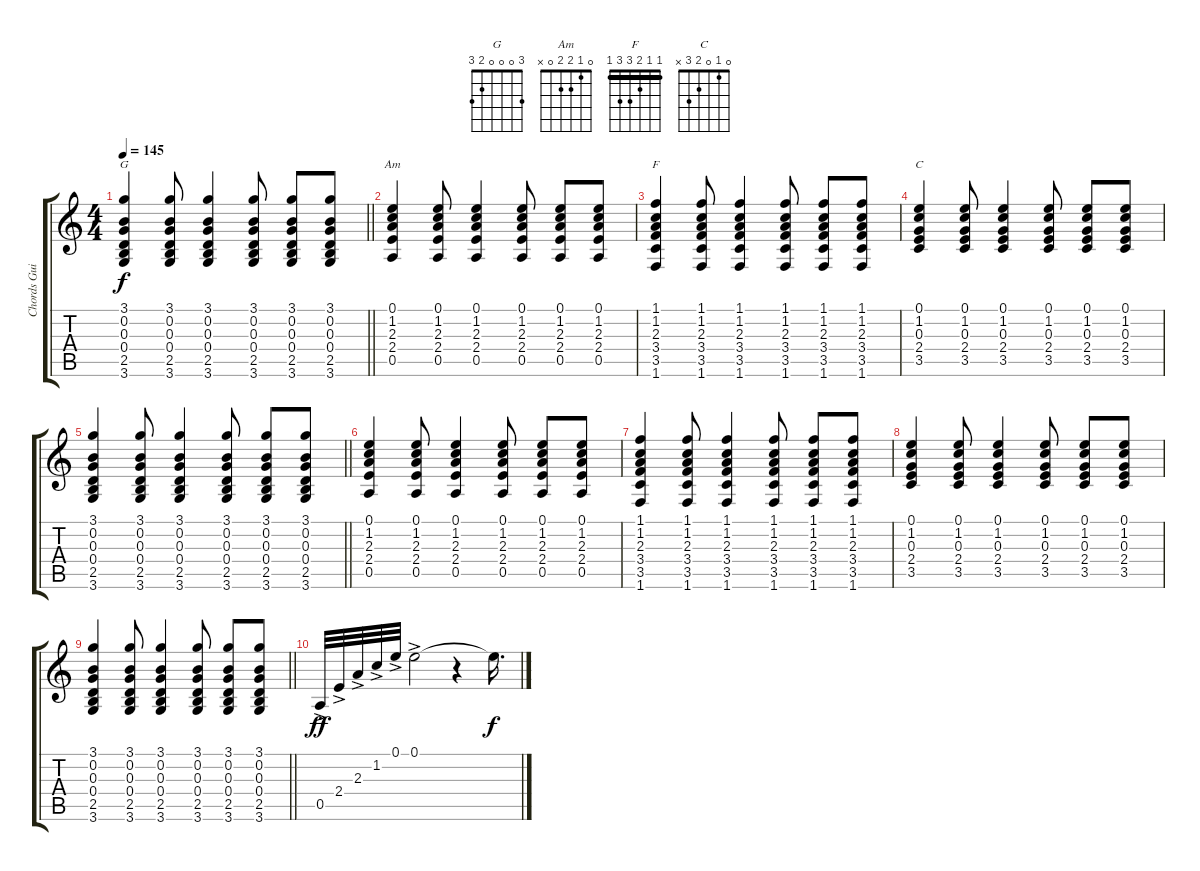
\track ("Chords Guitar" "Chords Gui") {instrument acousticguitarsteel}
\staff {score tabs}
\tuning (E4 B3 G3 D3 A2 E2) {hide}
\chord ("G" 3 0 0 0 2 3)
\chord ("Am" 0 1 2 2 0 x)
\chord ("F" 1 1 2 3 3 1) {barre 1}
\chord ("C" 0 1 0 2 3 x)
\ts (4 4)
\tempo 145
\clef g2
\barLineRight lightlight
\ks c
(3.1 0.2 0.3 0.4 2.5 3.6).4{ch "G" dy f} (3.1 0.2 0.3 0.4 2.5 3.6).8 (3.1 0.2 0.3 0.4 2.5 3.6).4 (3.1 0.2 0.3 0.4 2.5 3.6).8 (3.1 0.2 0.3 0.4 2.5 3.6).8 (3.1 0.2 0.3 0.4 2.5 3.6).8 |
(0.1 1.2 2.3 2.4 0.5).4{ch "Am"} (0.1 1.2 2.3 2.4 0.5).8 (0.1 1.2 2.3 2.4 0.5).4 (0.1 1.2 2.3 2.4 0.5).8 (0.1 1.2 2.3 2.4 0.5).8 (0.1 1.2 2.3 2.4 0.5).8 |
(1.1 1.2 2.3 3.4 3.5 1.6).4{ch "F"} (1.1 1.2 2.3 3.4 3.5 1.6).8 (1.1 1.2 2.3 3.4 3.5 1.6).4 (1.1 1.2 2.3 3.4 3.5 1.6).8 (1.1 1.2 2.3 3.4 3.5 1.6).8 (1.1 1.2 2.3 3.4 3.5 1.6).8 |
(0.1 1.2 0.3 2.4 3.5).4{ch "C"} (0.1 1.2 0.3 2.4 3.5).8 (0.1 1.2 0.3 2.4 3.5).4 (0.1 1.2 0.3 2.4 3.5).8 (0.1 1.2 0.3 2.4 3.5).8 (0.1 1.2 0.3 2.4 3.5).8 |
\barLineRight lightlight
(3.1 0.2 0.3 0.4 2.5 3.6).4 (3.1 0.2 0.3 0.4 2.5 3.6).8 (3.1 0.2 0.3 0.4 2.5 3.6).4 (3.1 0.2 0.3 0.4 2.5 3.6).8 (3.1 0.2 0.3 0.4 2.5 3.6).8 (3.1 0.2 0.3 0.4 2.5 3.6).8 |
(0.1 1.2 2.3 2.4 0.5).4 (0.1 1.2 2.3 2.4 0.5).8 (0.1 1.2 2.3 2.4 0.5).4 (0.1 1.2 2.3 2.4 0.5).8 (0.1 1.2 2.3 2.4 0.5).8 (0.1 1.2 2.3 2.4 0.5).8 |
(1.1 1.2 2.3 3.4 3.5 1.6).4 (1.1 1.2 2.3 3.4 3.5 1.6).8 (1.1 1.2 2.3 3.4 3.5 1.6).4 (1.1 1.2 2.3 3.4 3.5 1.6).8 (1.1 1.2 2.3 3.4 3.5 1.6).8 (1.1 1.2 2.3 3.4 3.5 1.6).8 |
(0.1 1.2 0.3 2.4 3.5).4 (0.1 1.2 0.3 2.4 3.5).8 (0.1 1.2 0.3 2.4 3.5).4 (0.1 1.2 0.3 2.4 3.5).8 (0.1 1.2 0.3 2.4 3.5).8 (0.1 1.2 0.3 2.4 3.5).8 |
\barLineRight lightlight
(3.1 0.2 0.3 0.4 2.5 3.6).4 (3.1 0.2 0.3 0.4 2.5 3.6).8 (3.1 0.2 0.3 0.4 2.5 3.6).4 (3.1 0.2 0.3 0.4 2.5 3.6).8 (3.1 0.2 0.3 0.4 2.5 3.6).8 (3.1 0.2 0.3 0.4 2.5 3.6).8 |
0.5{ac}.32{dy ff} 2.4{ac}.32 2.3{ac}.32 1.2{ac}.32 0.1{ac}.32 0.1{ac}.2 r.4 0.1{t}.16{d dy f}
